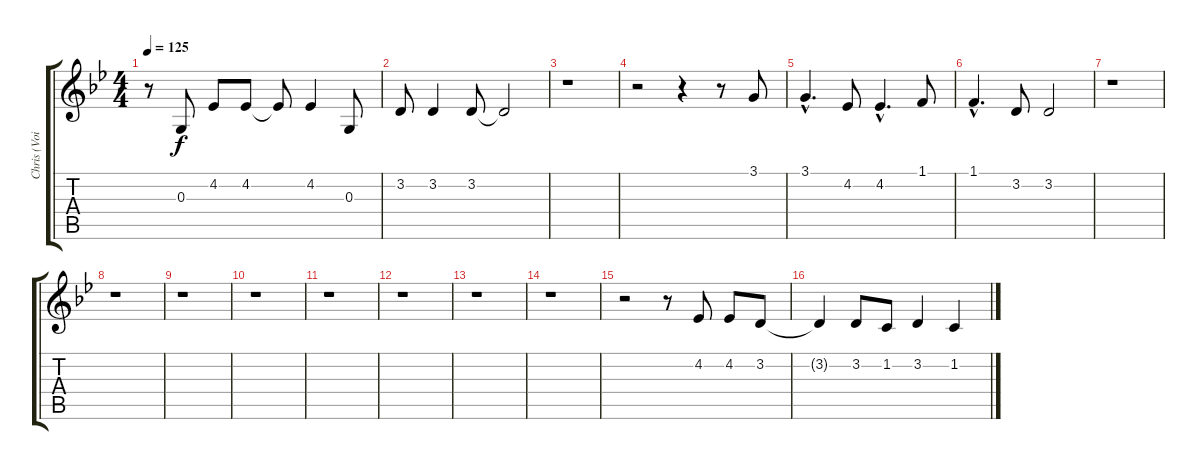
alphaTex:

\track ("Chris (Voice)" "Chris (Voi") {instrument synthbrass2}
\staff {score tabs}
\tuning (E4 B3 G3 D3 A2 E2) {hide}
\ts (4 4)
\tempo 125
\clef g2
\ks bb
r.8{dy f} 0.3.8 4.2.8 4.2.8 4.2{t}.8 4.2.4 0.3.8 |
3.2.8 3.2.4 3.2.8 3.2{t}.2 |
r.1 |
r.2 r.4 r.8 3.1.8 |
3.1{hac}.4{d} 4.2.8 4.2{hac}.4{d} 1.1.8 |
1.1{hac}.4{d} 3.2.8 3.2.2 |
r.1 |
r.1 |
r.1 |
r.1 |
r.1 |
r.1 |
r.1 |
r.1 |
r.2 r.8 4.2.8 4.2.8 3.2.8 |
3.2{t}.4 3.2.8 1.2.8 3.2.4 1.2.4
